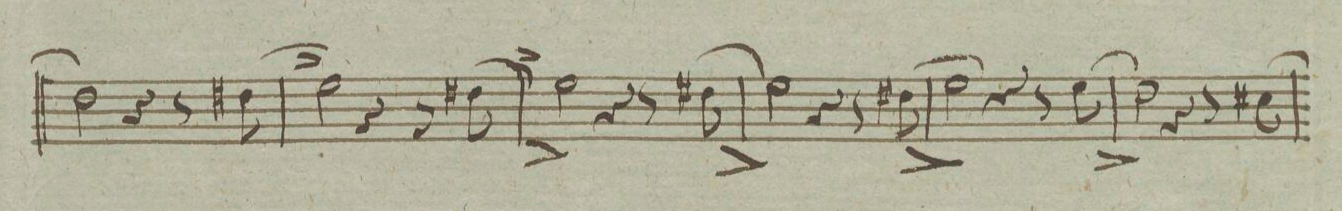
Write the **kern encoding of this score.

**kern	**dynam
*I"Cornu. Primo in F	*
*clefG2	*
*k[]	*
*met(c|)	*
*M2/2	*
2g^\)	.
4r	.
8r	.
(8g#X^\	.
=228	=228
2a^<\)	.
4r	.
8r	.
8g#X^<\	.
=229	=229
2a^\	.
4r	.
8r	.
(8g#X^<\	.
=230	=230
2a\)	.
4r	.
8r	.
(8g#X^<\	.
=231	=231
2a\)	.
4r	.
8r	.
(8a\	.
=232	=232
2g^<\)	.
4r	.
8r	.
(8f#X^\	.
=233	=233
*-	*-
